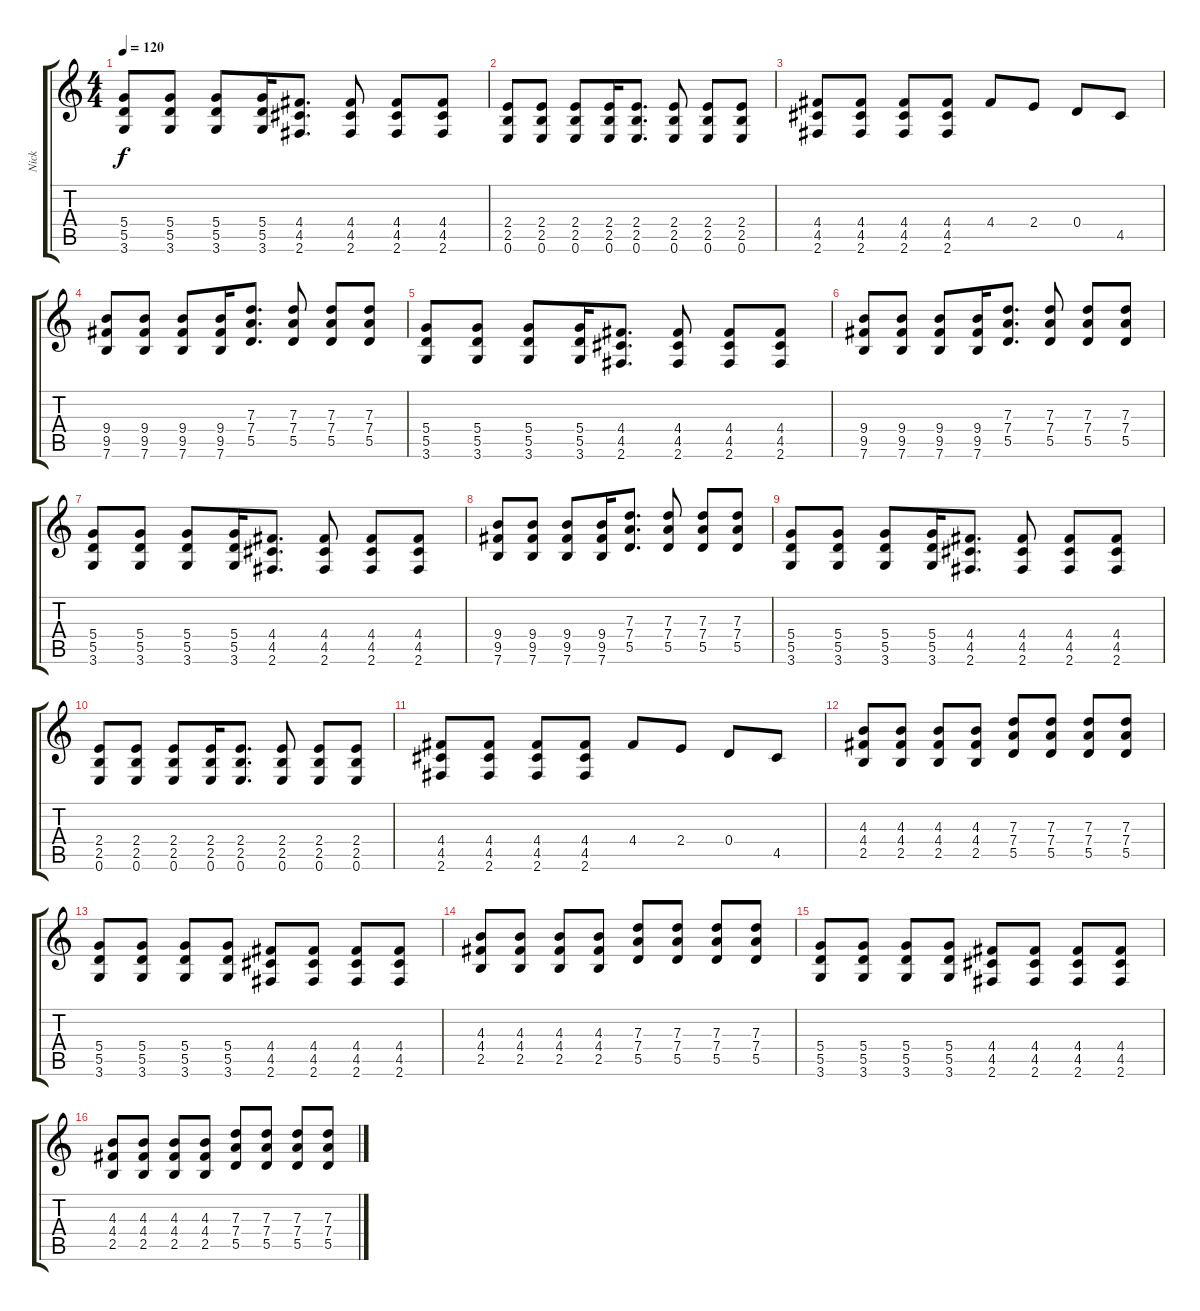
\track ("Nick" "Nick") {instrument distortionguitar}
\staff {score tabs}
\tuning (E4 B3 G3 D3 A2 E2) {hide}
\ts (4 4)
\tempo 120
\clef g2
\ks c
(5.4 5.5 3.6).8{dy f} (5.4 5.5 3.6).8 (5.4 5.5 3.6).8 (5.4 5.5 3.6).16 (4.4 4.5 2.6).8{d} (4.4 4.5 2.6).8 (4.4 4.5 2.6).8 (4.4 4.5 2.6).8 |
(2.4 2.5 0.6).8 (2.4 2.5 0.6).8 (2.4 2.5 0.6).8 (2.4 2.5 0.6).16 (2.4 2.5 0.6).8{d} (2.4 2.5 0.6).8 (2.4 2.5 0.6).8 (2.4 2.5 0.6).8 |
(4.4 4.5 2.6).8 (4.4 4.5 2.6).8 (4.4 4.5 2.6).8 (4.4 4.5 2.6).8 4.4.8 2.4.8 0.4.8 4.5.8 |
(9.4 9.5 7.6).8 (9.4 9.5 7.6).8 (9.4 9.5 7.6).8 (9.4 9.5 7.6).16 (7.3 7.4 5.5).8{d} (7.3 7.4 5.5).8 (7.3 7.4 5.5).8 (7.3 7.4 5.5).8 |
(5.4 5.5 3.6).8 (5.4 5.5 3.6).8 (5.4 5.5 3.6).8 (5.4 5.5 3.6).16 (4.4 4.5 2.6).8{d} (4.4 4.5 2.6).8 (4.4 4.5 2.6).8 (4.4 4.5 2.6).8 |
(9.4 9.5 7.6).8 (9.4 9.5 7.6).8 (9.4 9.5 7.6).8 (9.4 9.5 7.6).16 (7.3 7.4 5.5).8{d} (7.3 7.4 5.5).8 (7.3 7.4 5.5).8 (7.3 7.4 5.5).8 |
(5.4 5.5 3.6).8 (5.4 5.5 3.6).8 (5.4 5.5 3.6).8 (5.4 5.5 3.6).16 (4.4 4.5 2.6).8{d} (4.4 4.5 2.6).8 (4.4 4.5 2.6).8 (4.4 4.5 2.6).8 |
(9.4 9.5 7.6).8 (9.4 9.5 7.6).8 (9.4 9.5 7.6).8 (9.4 9.5 7.6).16 (7.3 7.4 5.5).8{d} (7.3 7.4 5.5).8 (7.3 7.4 5.5).8 (7.3 7.4 5.5).8 |
(5.4 5.5 3.6).8 (5.4 5.5 3.6).8 (5.4 5.5 3.6).8 (5.4 5.5 3.6).16 (4.4 4.5 2.6).8{d} (4.4 4.5 2.6).8 (4.4 4.5 2.6).8 (4.4 4.5 2.6).8 |
(2.4 2.5 0.6).8 (2.4 2.5 0.6).8 (2.4 2.5 0.6).8 (2.4 2.5 0.6).16 (2.4 2.5 0.6).8{d} (2.4 2.5 0.6).8 (2.4 2.5 0.6).8 (2.4 2.5 0.6).8 |
(4.4 4.5 2.6).8 (4.4 4.5 2.6).8 (4.4 4.5 2.6).8 (4.4 4.5 2.6).8 4.4.8 2.4.8 0.4.8 4.5.8 |
(4.3 4.4 2.5).8 (4.3 4.4 2.5).8 (4.3 4.4 2.5).8 (4.3 4.4 2.5).8 (7.3 7.4 5.5).8 (7.3 7.4 5.5).8 (7.3 7.4 5.5).8 (7.3 7.4 5.5).8 |
(5.4 5.5 3.6).8 (5.4 5.5 3.6).8 (5.4 5.5 3.6).8 (5.4 5.5 3.6).8 (4.4 4.5 2.6).8 (4.4 4.5 2.6).8 (4.4 4.5 2.6).8 (4.4 4.5 2.6).8 |
(4.3 4.4 2.5).8 (4.3 4.4 2.5).8 (4.3 4.4 2.5).8 (4.3 4.4 2.5).8 (7.3 7.4 5.5).8 (7.3 7.4 5.5).8 (7.3 7.4 5.5).8 (7.3 7.4 5.5).8 |
(5.4 5.5 3.6).8 (5.4 5.5 3.6).8 (5.4 5.5 3.6).8 (5.4 5.5 3.6).8 (4.4 4.5 2.6).8 (4.4 4.5 2.6).8 (4.4 4.5 2.6).8 (4.4 4.5 2.6).8 |
(4.3 4.4 2.5).8 (4.3 4.4 2.5).8 (4.3 4.4 2.5).8 (4.3 4.4 2.5).8 (7.3 7.4 5.5).8 (7.3 7.4 5.5).8 (7.3 7.4 5.5).8 (7.3 7.4 5.5).8
